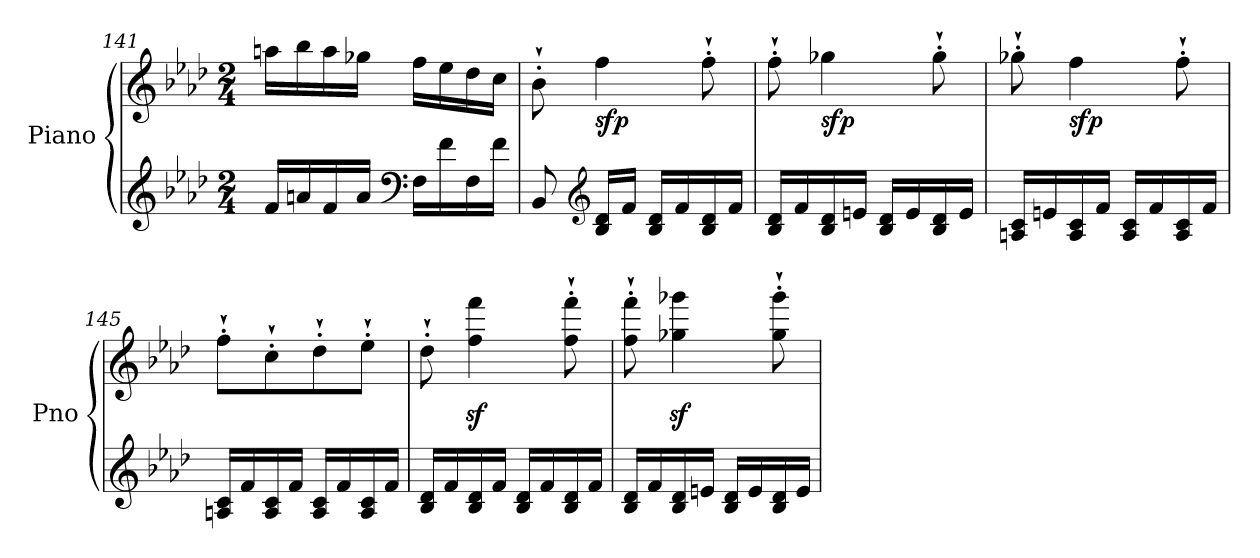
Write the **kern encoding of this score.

**kern	**kern	**dynam
*part1	*part1	*part1
*staff2	*staff1	*staff1/2
*I"Piano	*	*
*I'Pno	*	*
*clefG2	*clefG2	*
*k[b-e-a-d-]	*k[b-e-a-d-]	*
*M2/4	*M2/4	*
=141	=141	=141
16f/LL	16aan\LL	.
16an/	16bb-\	.
16f/	16aa\	.
16a/JJ	16gg-X\JJ	.
*clefF4	*	*
16F\LL	16ff\LL	.
16f\	16ee-\	.
16F\	16dd-\	.
16f\JJ	16cc\JJ	.
=142	=142	=142
8BB-/	8b-`'\	.
*clefG2	*	*
!	!	!LO:DY:b
16B-/ 16d-/LL	4ff\	sfp
16f/JJ	.	.
16B-/ 16d-/LL	.	.
16f/	.	.
16B-/ 16d-/	8ff`'\	.
16f/JJ	.	.
!!LO:LB:g=z
=143	=143	=143
16B-/ 16d-/LL	8ff`'\	.
16f/	.	.
!	!	!LO:DY:b
16B-/ 16d-/	4gg-X\	sfp
16en/JJ	.	.
16B-/ 16d-/LL	.	.
16e/	.	.
16B-/ 16d-/	8gg-`'\	.
16e/JJ	.	.
=144	=144	=144
16An/ 16c/LL	8gg-X`'\	.
16en/	.	.
!	!	!LO:DY:b
16A/ 16c/	4ff\	sfp
16f/JJ	.	.
16A/ 16c/LL	.	.
16f/	.	.
16A/ 16c/	8ff`'\	.
16f/JJ	.	.
=145	=145	=145
16An/ 16c/LL	8ff`'\L	.
16f/	.	.
16A/ 16c/	8cc`'\	.
16f/JJ	.	.
16A/ 16c/LL	8dd-`'\	.
16f/	.	.
16A/ 16c/	8ee-`'\J	.
16f/JJ	.	.
=146	=146	=146
16B-/ 16d-/LL	8dd-`'\	.
16f/	.	.
!	!	!LO:DY:b
16B-/ 16d-/	4ff\z< 4fff\z<	other-dynamics
16f/JJ	.	.
16B-/ 16d-/LL	.	.
16f/	.	.
16B-/ 16d-/	8ff\`' 8fff\`'	.
16f/JJ	.	.
=147	=147	=147
16B-/ 16d-/LL	8ff\`' 8fff\`'	.
16f/	.	.
16B-/ 16d-/	4gg-X\z< 4ggg-X\z<	.
16en/JJ	.	.
16B-/ 16d-/LL	.	.
16e/	.	.
16B-/ 16d-/	8gg-\`' 8ggg-\`'	.
16e/JJ	.	.
=	=	=
*-	*-	*-
